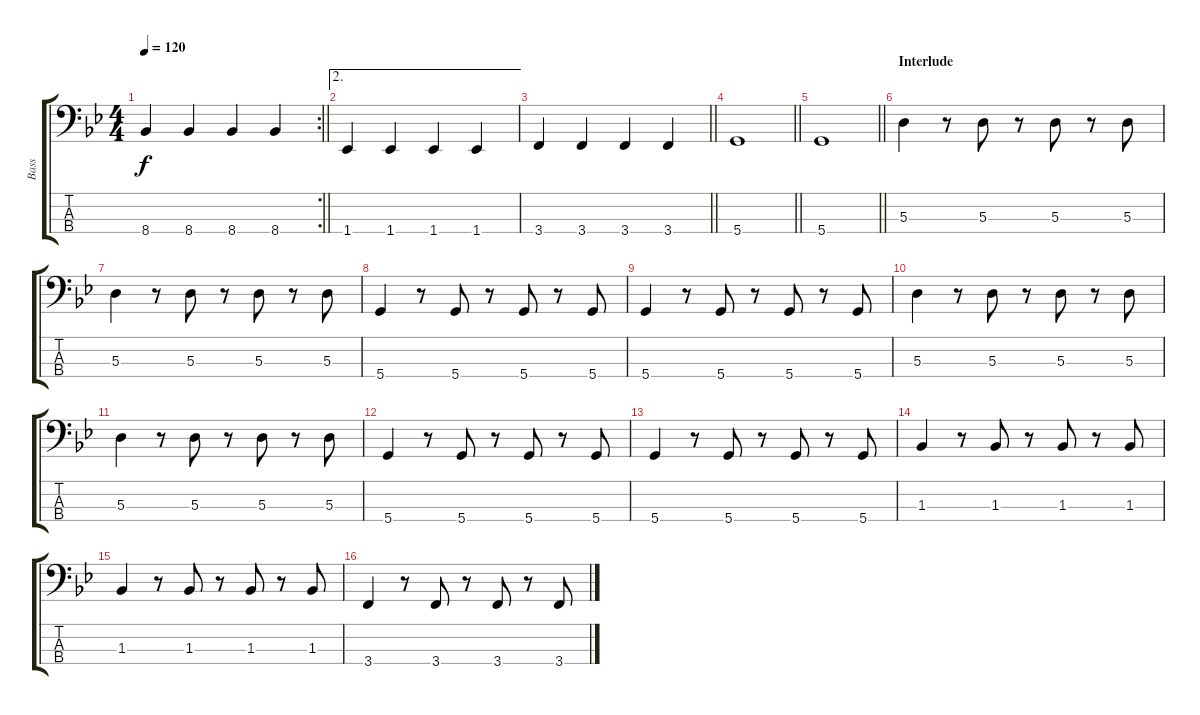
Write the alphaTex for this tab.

\track ("Bass" "Bass") {instrument electricbassfinger}
\staff {score tabs}
\tuning (G2 D2 A1 D1) {hide}
\rc 2
\ts (4 4)
\tempo 120
\clef f4
\barLineRight lightlight
\ks bb
8.4.4{dy f} 8.4.4 8.4.4 8.4.4 |
\ae 2
1.4.4 1.4.4 1.4.4 1.4.4 |
\barLineRight lightlight
3.4.4 3.4.4 3.4.4 3.4.4 |
\barLineRight lightlight
5.4.1 |
\barLineRight lightlight
5.4.1 |
\section ("" "Interlude")
5.3.4 r.8 5.3.8 r.8 5.3.8 r.8 5.3.8 |
5.3.4 r.8 5.3.8 r.8 5.3.8 r.8 5.3.8 |
5.4.4 r.8 5.4.8 r.8 5.4.8 r.8 5.4.8 |
5.4.4 r.8 5.4.8 r.8 5.4.8 r.8 5.4.8 |
5.3.4 r.8 5.3.8 r.8 5.3.8 r.8 5.3.8 |
5.3.4 r.8 5.3.8 r.8 5.3.8 r.8 5.3.8 |
5.4.4 r.8 5.4.8 r.8 5.4.8 r.8 5.4.8 |
5.4.4 r.8 5.4.8 r.8 5.4.8 r.8 5.4.8 |
1.3.4 r.8 1.3.8 r.8 1.3.8 r.8 1.3.8 |
1.3.4 r.8 1.3.8 r.8 1.3.8 r.8 1.3.8 |
3.4.4 r.8 3.4.8 r.8 3.4.8 r.8 3.4.8
